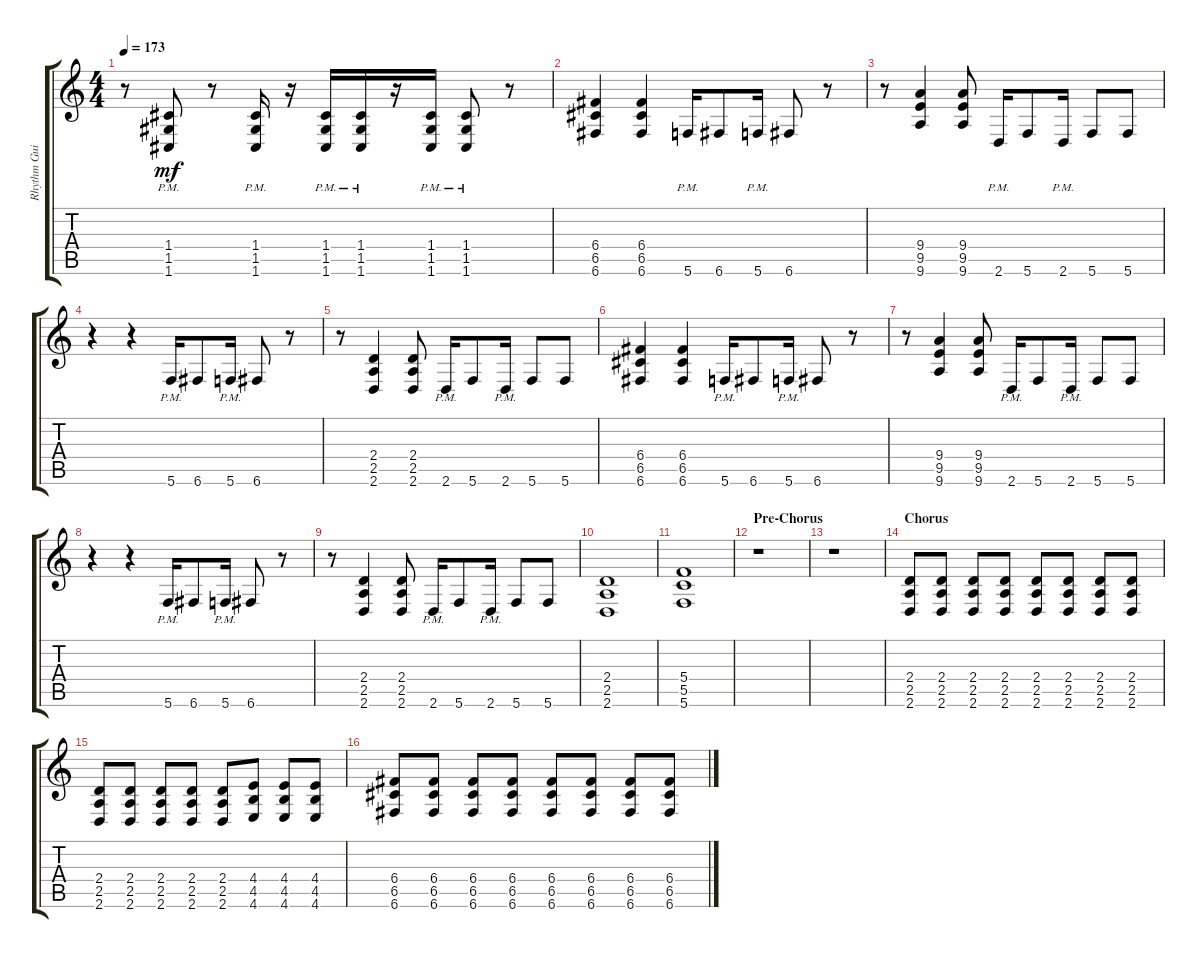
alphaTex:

\track ("Rhythm Guitar" "Rhythm Gui") {instrument distortionguitar}
\staff {score tabs}
\tuning (D4 A3 F3 C3 G2 C2) {hide}
\ts (4 4)
\tempo 173
\clef g2
\ks c
r.8{dy mf} (1.4{pm} 1.5{pm} 1.6{pm}).8 r.8 (1.4{pm} 1.5{pm} 1.6{pm}).16 r.16 (1.4{pm} 1.5{pm} 1.6{pm}).16 (1.4{pm} 1.5{pm} 1.6{pm}).16 r.16 (1.4{pm} 1.5{pm} 1.6{pm}).16 (1.4{pm} 1.5{pm} 1.6{pm}).8 r.8 |
(6.4 6.5 6.6).4 (6.4 6.5 6.6).4 5.6{pm}.16 6.6.8 5.6{pm}.16 6.6.8 r.8 |
r.8 (9.4 9.5 9.6).4 (9.4 9.5 9.6).8 2.6{pm}.16 5.6.8 2.6{pm}.16 5.6.8 5.6.8 |
r.4 r.4 5.6{pm}.16 6.6.8 5.6{pm}.16 6.6.8 r.8 |
r.8 (2.4 2.5 2.6).4 (2.4 2.5 2.6).8 2.6{pm}.16 5.6.8 2.6{pm}.16 5.6.8 5.6.8 |
(6.4 6.5 6.6).4 (6.4 6.5 6.6).4 5.6{pm}.16 6.6.8 5.6{pm}.16 6.6.8 r.8 |
r.8 (9.4 9.5 9.6).4 (9.4 9.5 9.6).8 2.6{pm}.16 5.6.8 2.6{pm}.16 5.6.8 5.6.8 |
r.4 r.4 5.6{pm}.16 6.6.8 5.6{pm}.16 6.6.8 r.8 |
r.8 (2.4 2.5 2.6).4 (2.4 2.5 2.6).8 2.6{pm}.16 5.6.8 2.6{pm}.16 5.6.8 5.6.8 |
(2.4 2.5 2.6).1 |
(5.4 5.5 5.6).1 |
\section ("" "Pre-Chorus")
r.1 |
r.1 |
\section ("" "Chorus")
(2.4 2.5 2.6).8 (2.4 2.5 2.6).8 (2.4 2.5 2.6).8 (2.4 2.5 2.6).8 (2.4 2.5 2.6).8 (2.4 2.5 2.6).8 (2.4 2.5 2.6).8 (2.4 2.5 2.6).8 |
(2.4 2.5 2.6).8 (2.4 2.5 2.6).8 (2.4 2.5 2.6).8 (2.4 2.5 2.6).8 (2.4 2.5 2.6).8 (4.4 4.5 4.6).8 (4.4 4.5 4.6).8 (4.4 4.5 4.6).8 |
(6.4 6.5 6.6).8 (6.4 6.5 6.6).8 (6.4 6.5 6.6).8 (6.4 6.5 6.6).8 (6.4 6.5 6.6).8 (6.4 6.5 6.6).8 (6.4 6.5 6.6).8 (6.4 6.5 6.6).8
